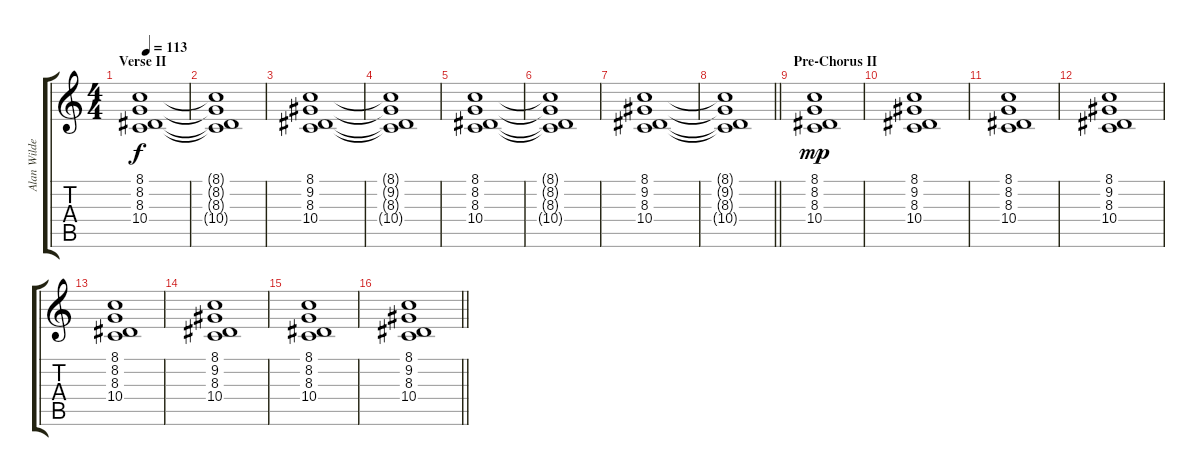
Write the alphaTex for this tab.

\track ("Alan Wilder - Choir Pad II" "Alan Wilde") {instrument choiraahs}
\staff {score tabs}
\tuning (E4 B3 G3 D3 A2 E2) {hide}
\ts (4 4)
\section ("" "Verse II")
\tempo 113
\clef g2
\ks c
(8.1 8.2 8.3 10.4).1{dy f} |
(8.1{t} 8.2{t} 8.3{t} 10.4{t}).1 |
(8.1 9.2 8.3 10.4).1 |
(8.1{t} 9.2{t} 8.3{t} 10.4{t}).1 |
(8.1 8.2 8.3 10.4).1 |
(8.1{t} 8.2{t} 8.3{t} 10.4{t}).1 |
(8.1 9.2 8.3 10.4).1 |
\barLineRight lightlight
(8.1{t} 9.2{t} 8.3{t} 10.4{t}).1 |
\section ("" "Pre-Chorus II")
(8.1 8.2 8.3 10.4).1{dy mp} |
(8.1 9.2 8.3 10.4).1 |
(8.1 8.2 8.3 10.4).1 |
(8.1 9.2 8.3 10.4).1 |
(8.1 8.2 8.3 10.4).1 |
(8.1 9.2 8.3 10.4).1 |
(8.1 8.2 8.3 10.4).1 |
\barLineRight lightlight
(8.1 9.2 8.3 10.4).1
